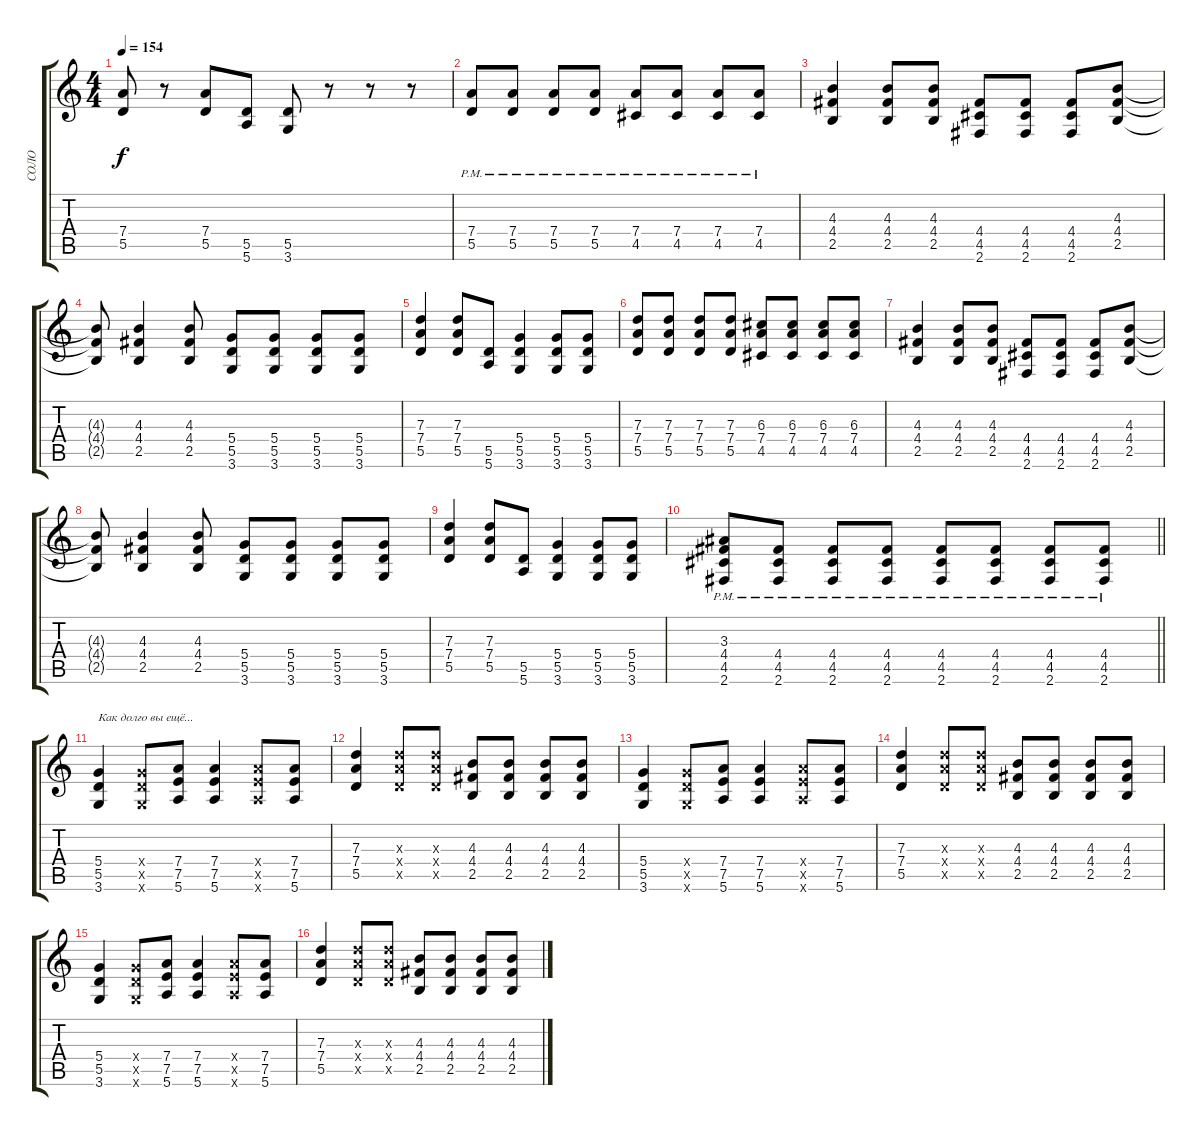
\track ("СОЛО" "СОЛО") {instrument distortionguitar}
\staff {score tabs}
\tuning (E4 B3 G3 D3 A2 E2) {hide}
\ts (4 4)
\tempo 154
\clef g2
\ks c
(7.4 5.5).8{dy f} r.8 (7.4 5.5).8 (5.5 5.6).8 (5.5 3.6).8 r.8 r.8 r.8 |
(7.4{pm} 5.5{pm}).8 (7.4{pm} 5.5{pm}).8 (7.4{pm} 5.5{pm}).8 (7.4{pm} 5.5{pm}).8 (7.4{pm} 4.5{pm}).8 (7.4{pm} 4.5{pm}).8 (7.4{pm} 4.5{pm}).8 (7.4{pm} 4.5{pm}).8 |
(4.3 4.4 2.5).4 (4.3 4.4 2.5).8 (4.3 4.4 2.5).8 (4.4 4.5 2.6).8 (4.4 4.5 2.6).8 (4.4 4.5 2.6).8 (4.3 4.4 2.5).8 |
(4.3{t} 4.4{t} 2.5{t}).8 (4.3 4.4 2.5).4 (4.3 4.4 2.5).8 (5.4 5.5 3.6).8 (5.4 5.5 3.6).8 (5.4 5.5 3.6).8 (5.4 5.5 3.6).8 |
(7.3 7.4 5.5).4 (7.3 7.4 5.5).8 (5.5 5.6).8 (5.4 5.5 3.6).4 (5.4 5.5 3.6).8 (5.4 5.5 3.6).8 |
(7.3 7.4 5.5).8 (7.3 7.4 5.5).8 (7.3 7.4 5.5).8 (7.3 7.4 5.5).8 (6.3 7.4 4.5).8 (6.3 7.4 4.5).8 (6.3 7.4 4.5).8 (6.3 7.4 4.5).8 |
(4.3 4.4 2.5).4 (4.3 4.4 2.5).8 (4.3 4.4 2.5).8 (4.4 4.5 2.6).8 (4.4 4.5 2.6).8 (4.4 4.5 2.6).8 (4.3 4.4 2.5).8 |
(4.3{t} 4.4{t} 2.5{t}).8 (4.3 4.4 2.5).4 (4.3 4.4 2.5).8 (5.4 5.5 3.6).8 (5.4 5.5 3.6).8 (5.4 5.5 3.6).8 (5.4 5.5 3.6).8 |
(7.3 7.4 5.5).4 (7.3 7.4 5.5).8 (5.5 5.6).8 (5.4 5.5 3.6).4 (5.4 5.5 3.6).8 (5.4 5.5 3.6).8 |
\barLineRight lightlight
(3.3{pm} 4.4{pm} 4.5{pm} 2.6{pm}).8 (4.4{pm} 4.5{pm} 2.6{pm}).8 (4.4{pm} 4.5{pm} 2.6{pm}).8 (4.4{pm} 4.5{pm} 2.6{pm}).8 (4.4{pm} 4.5{pm} 2.6{pm}).8 (4.4{pm} 4.5{pm} 2.6{pm}).8 (4.4{pm} 4.5{pm} 2.6{pm}).8 (4.4{pm} 4.5{pm} 2.6{pm}).8 |
(5.4 5.5 3.6).4{txt "Как долго вы ещё..."} (5.4{x} 5.5{x} 3.6{x}).8 (7.4 7.5 5.6).8 (7.4 7.5 5.6).4 (7.4{x} 7.5{x} 5.6{x}).8 (7.4 7.5 5.6).8 |
(7.3 7.4 5.5).4 (7.3{x} 7.4{x} 5.5{x}).8 (7.3{x} 7.4{x} 5.5{x}).8 (4.3 4.4 2.5).8 (4.3 4.4 2.5).8 (4.3 4.4 2.5).8 (4.3 4.4 2.5).8 |
(5.4 5.5 3.6).4 (5.4{x} 5.5{x} 3.6{x}).8 (7.4 7.5 5.6).8 (7.4 7.5 5.6).4 (7.4{x} 7.5{x} 5.6{x}).8 (7.4 7.5 5.6).8 |
(7.3 7.4 5.5).4 (7.3{x} 7.4{x} 5.5{x}).8 (7.3{x} 7.4{x} 5.5{x}).8 (4.3 4.4 2.5).8 (4.3 4.4 2.5).8 (4.3 4.4 2.5).8 (4.3 4.4 2.5).8 |
(5.4 5.5 3.6).4 (5.4{x} 5.5{x} 3.6{x}).8 (7.4 7.5 5.6).8 (7.4 7.5 5.6).4 (7.4{x} 7.5{x} 5.6{x}).8 (7.4 7.5 5.6).8 |
(7.3 7.4 5.5).4 (7.3{x} 7.4{x} 5.5{x}).8 (7.3{x} 7.4{x} 5.5{x}).8 (4.3 4.4 2.5).8 (4.3 4.4 2.5).8 (4.3 4.4 2.5).8 (4.3 4.4 2.5).8
